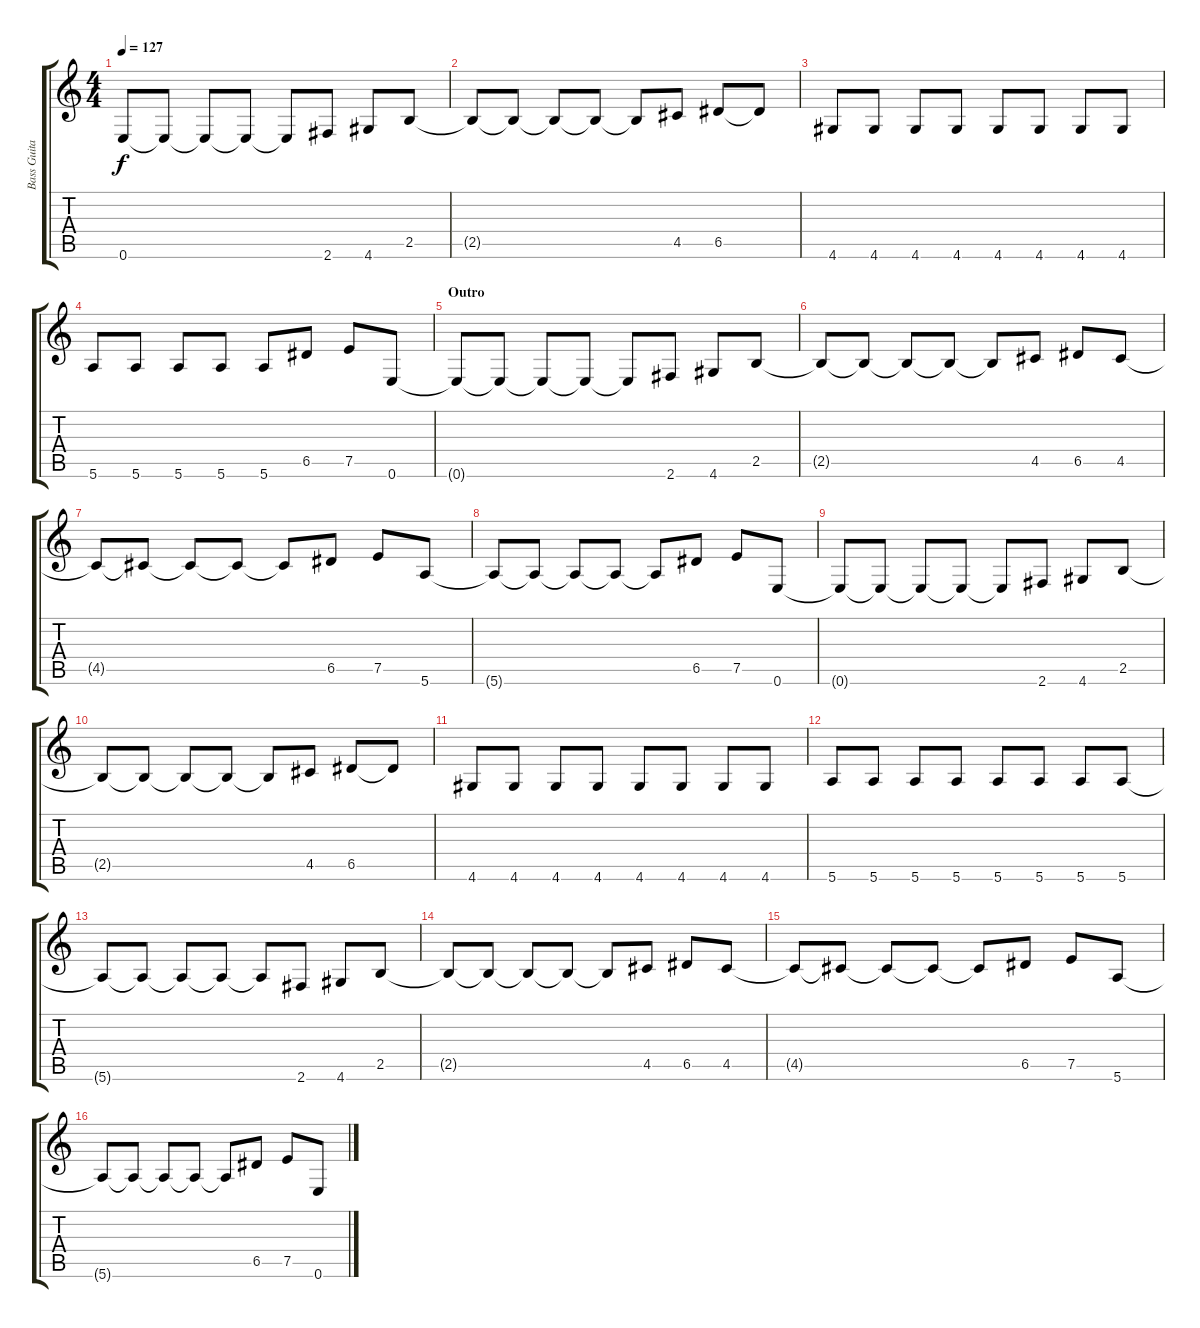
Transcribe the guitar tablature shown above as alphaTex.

\track ("Bass Guitar" "Bass Guita") {instrument electricbassfinger}
\staff {score tabs}
\tuning (E4 B3 G3 D3 A2 E2) {hide}
\ts (4 4)
\tempo 127
\clef g2
\ks c
0.6{t}.8{dy f} 0.6{t}.8 0.6{t}.8 0.6{t}.8 0.6{t}.8 2.6.8 4.6.8 2.5.8 |
2.5{t}.8 2.5{t}.8 2.5{t}.8 2.5{t}.8 2.5{t}.8 4.5.8 6.5.8 6.5{t}.8 |
4.6.8 4.6.8 4.6.8 4.6.8 4.6.8 4.6.8 4.6.8 4.6.8 |
5.6.8 5.6.8 5.6.8 5.6.8 5.6.8 6.5.8 7.5.8 0.6.8 |
\section ("" "Outro")
0.6{t}.8 0.6{t}.8 0.6{t}.8 0.6{t}.8 0.6{t}.8 2.6.8 4.6.8 2.5.8 |
2.5{t}.8 2.5{t}.8 2.5{t}.8 2.5{t}.8 2.5{t}.8 4.5.8 6.5.8 4.5.8 |
4.5{t}.8 4.5{t}.8 4.5{t}.8 4.5{t}.8 4.5{t}.8 6.5.8 7.5.8 5.6.8 |
5.6{t}.8 5.6{t}.8 5.6{t}.8 5.6{t}.8 5.6{t}.8 6.5.8 7.5.8 0.6.8 |
0.6{t}.8 0.6{t}.8 0.6{t}.8 0.6{t}.8 0.6{t}.8 2.6.8 4.6.8 2.5.8 |
2.5{t}.8 2.5{t}.8 2.5{t}.8 2.5{t}.8 2.5{t}.8 4.5.8 6.5.8 6.5{t}.8 |
4.6.8 4.6.8 4.6.8 4.6.8 4.6.8 4.6.8 4.6.8 4.6.8 |
5.6.8 5.6.8 5.6.8 5.6.8 5.6.8 5.6.8 5.6.8 5.6.8 |
5.6{t}.8 5.6{t}.8 5.6{t}.8 5.6{t}.8 5.6{t}.8 2.6.8 4.6.8 2.5.8 |
2.5{t}.8 2.5{t}.8 2.5{t}.8 2.5{t}.8 2.5{t}.8 4.5.8 6.5.8 4.5.8 |
4.5{t}.8 4.5{t}.8 4.5{t}.8 4.5{t}.8 4.5{t}.8 6.5.8 7.5.8 5.6.8 |
5.6{t}.8 5.6{t}.8 5.6{t}.8 5.6{t}.8 5.6{t}.8 6.5.8 7.5.8 0.6.8
